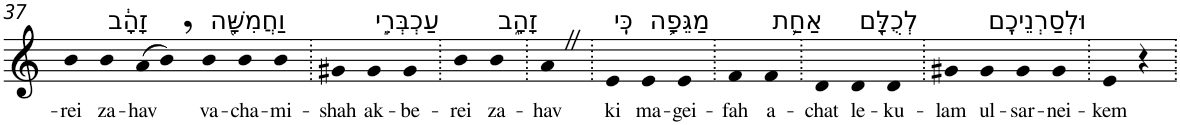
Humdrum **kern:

**kern	**text
*part1	*part1
*staff1	*staff1
*I"Piano	*
*I'Pno	*
!!LO:PB:g=z
*clefG2	*
*k[]	*
=37	=37
!	!LO:LY:b
4b	-rei
!LO:TX:a:t=זָהָ֔ב	!
!	!LO:LY:b
4b	za-
!	!LO:LY:b
(>8a	-hav
8b,)	.
!LO:TX:a:t=וַחֲמִשָּׁ֖ה	!
!	!LO:LY:b
4b	va-
!	!LO:LY:b
4b	-cha-
!	!LO:LY:b
4b	-mi-
=38.	=38.
!	!LO:LY:b
4g#X	-shah
!LO:TX:a:t=עַכְבְּרֵ֣י	!
!	!LO:LY:b
4g#	ak-
!	!LO:LY:b
4g#	-be-
=39.	=39.
!	!LO:LY:b
4b	-rei
!LO:TX:a:t=זָהָ֑ב	!
!	!LO:LY:b
4b	za-
=40.	=40.
!	!LO:LY:b
4aZ	-hav
=41.	=41.
!LO:TX:a:t=כִּֽי	!
!	!LO:LY:b
4e	ki
!LO:TX:a:t=מַגֵּפָ֥ה	!
!	!LO:LY:b
4e	ma-
!	!LO:LY:b
4e	-gei-
=42.	=42.
!	!LO:LY:b
4f	-fah
!LO:TX:a:t=אַחַ֛ת	!
!	!LO:LY:b
4f	a-
=43.	=43.
!	!LO:LY:b
4d	-chat
!LO:TX:a:t=לְכֻלָּ֖ם	!
!	!LO:LY:b
4d	le-
!	!LO:LY:b
4d	-ku-
=44.	=44.
!	!LO:LY:b
4g#X	-lam
!LO:TX:a:t=וּלְסַרְנֵיכֶֽם	!
!	!LO:LY:b
4g#	ul-
!	!LO:LY:b
4g#	-sar-
!	!LO:LY:b
4g#	-nei-
=45.	=45.
!	!LO:LY:b
4e	-kem
4r	.
=.	=.
*-	*-
